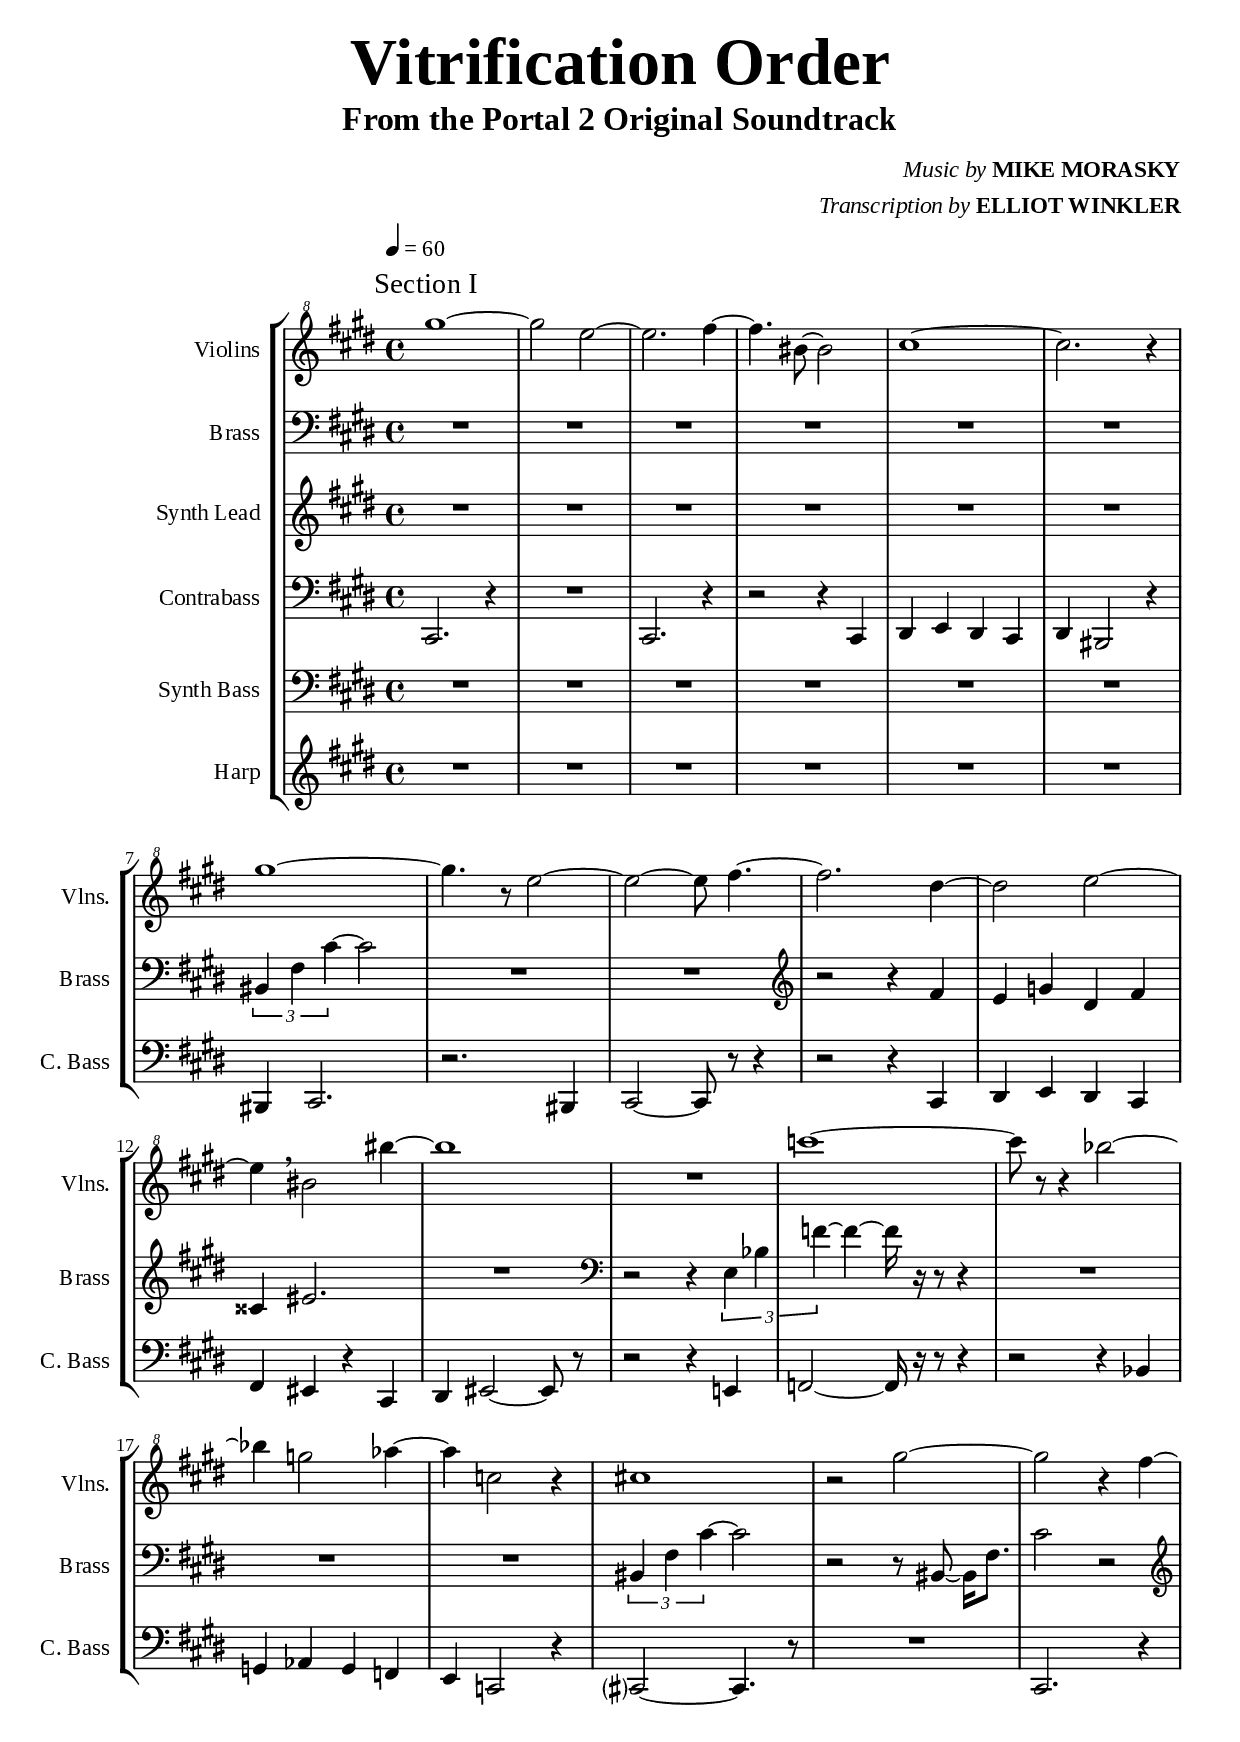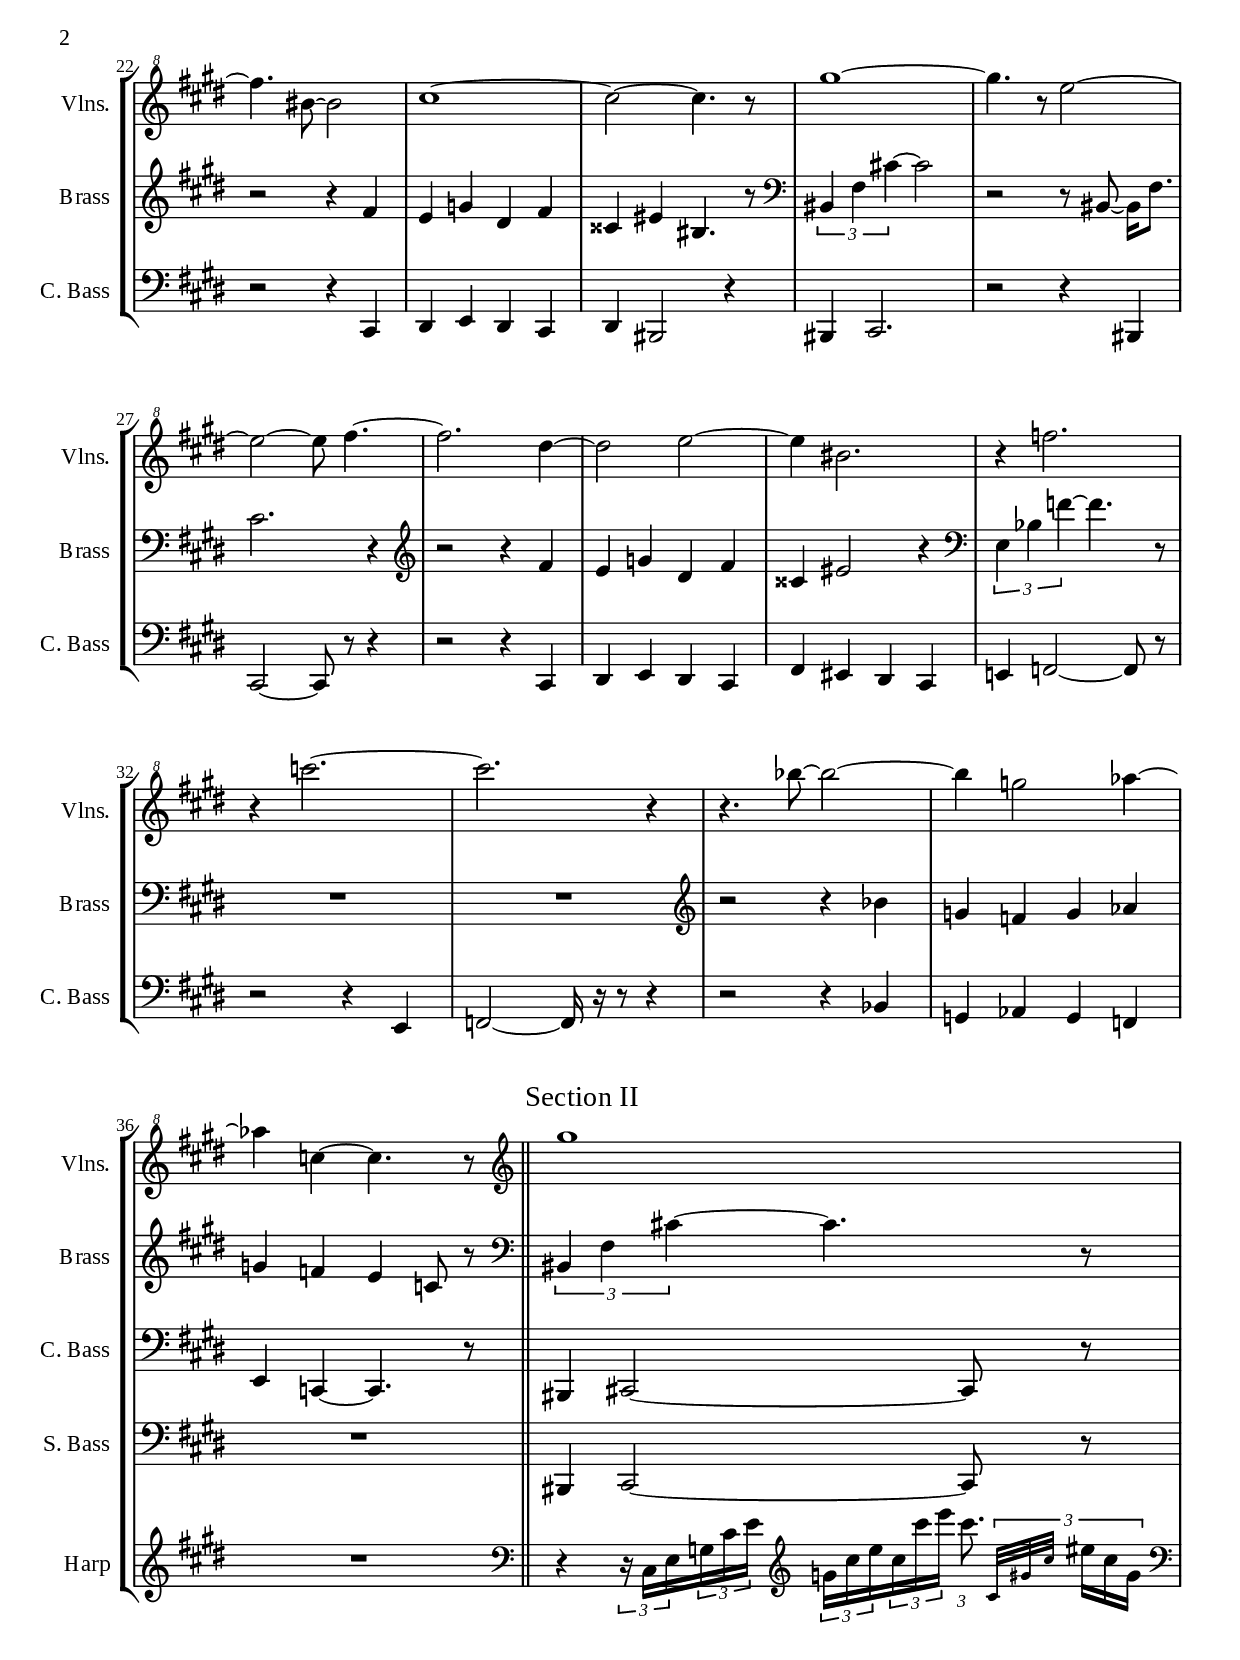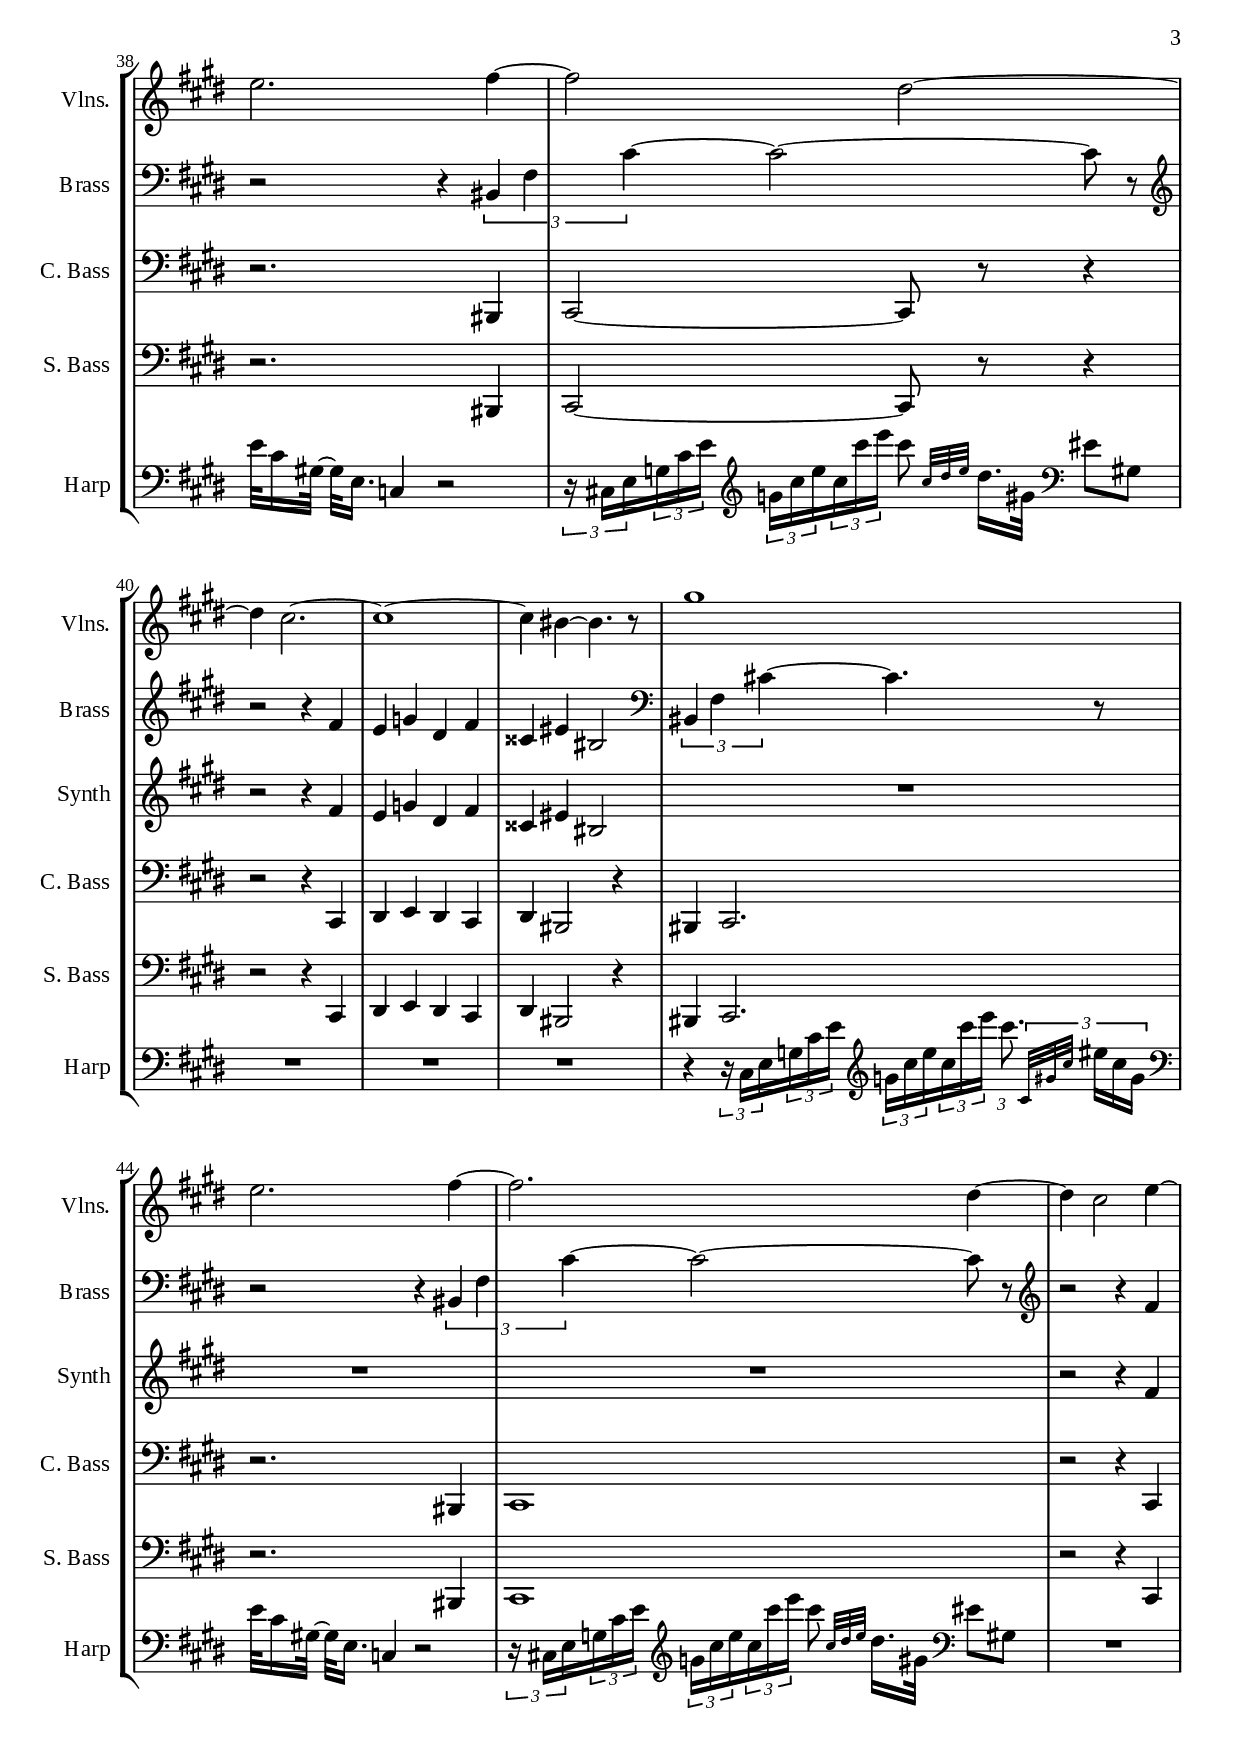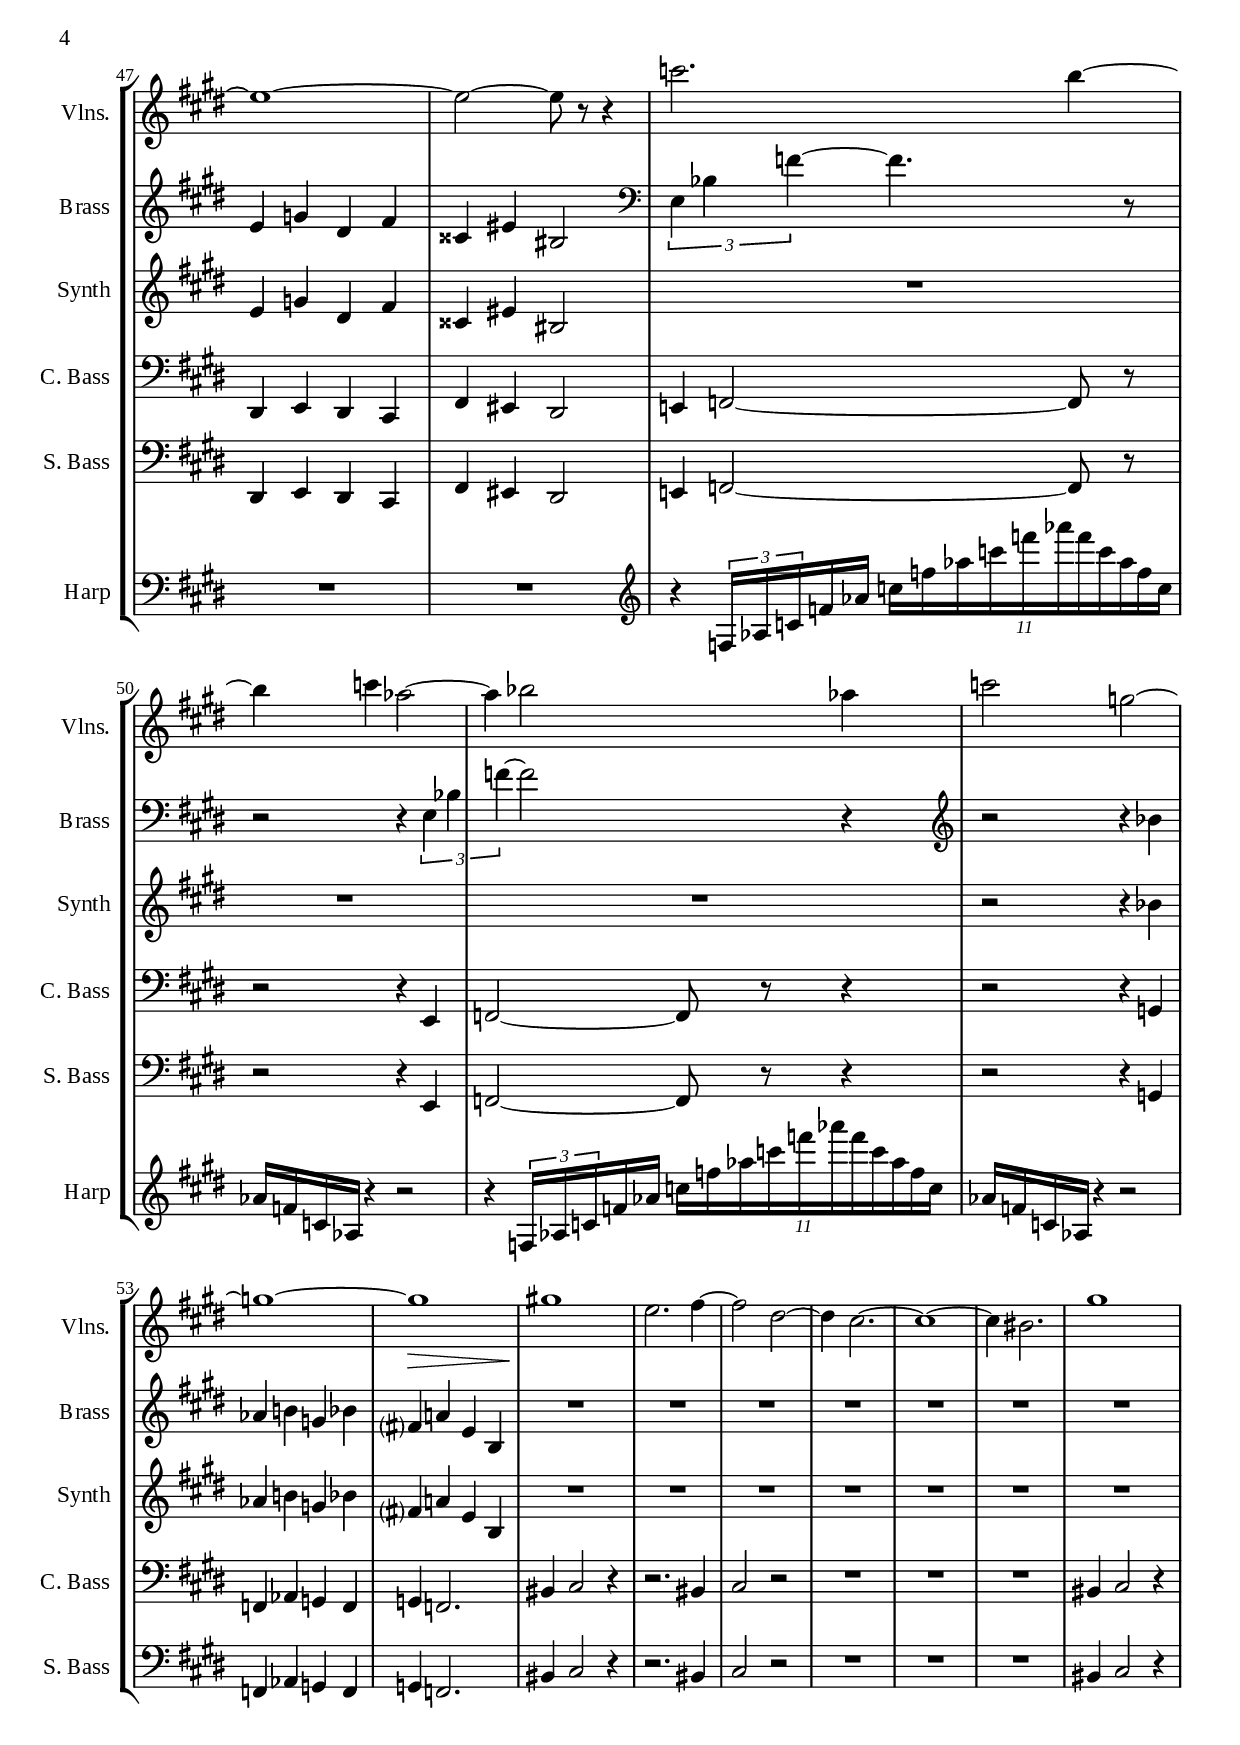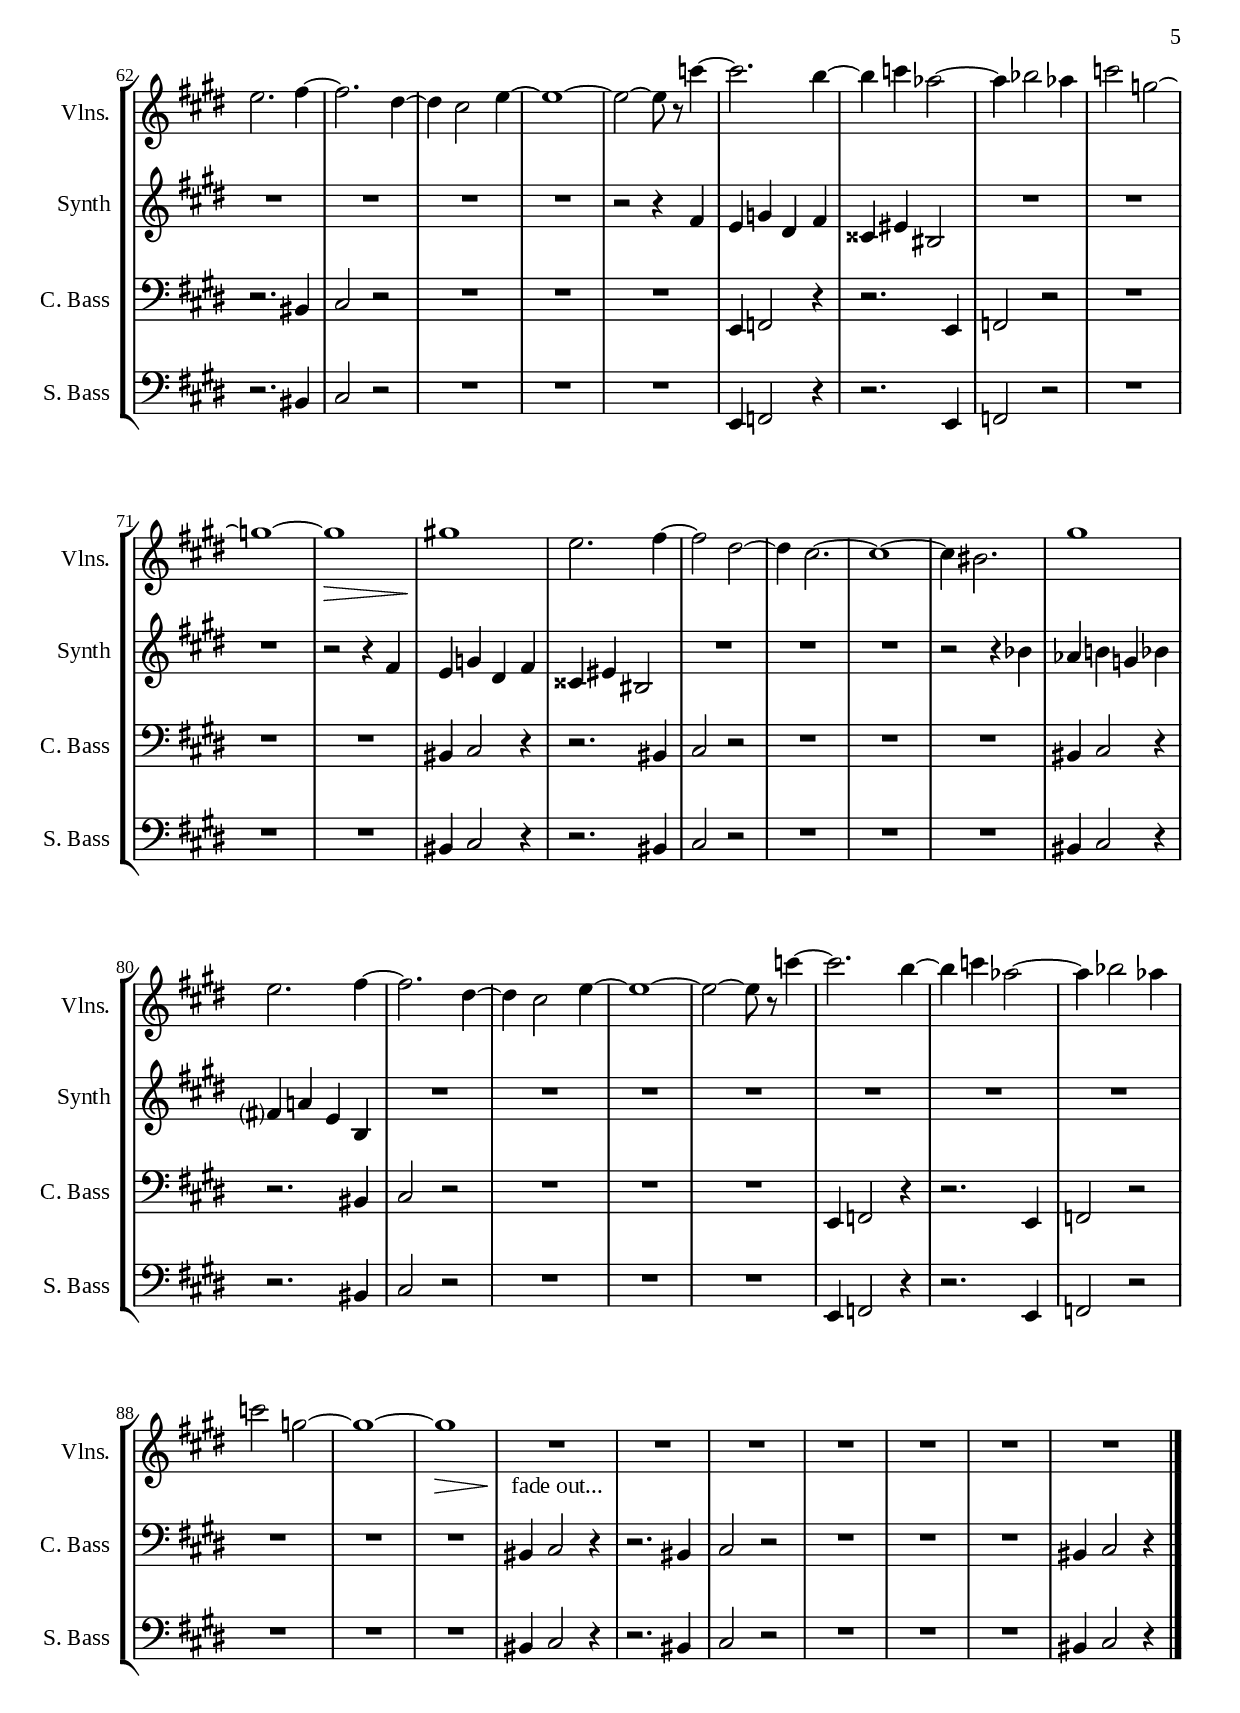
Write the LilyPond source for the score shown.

\version "2.15.4"
\language "english"
\pointAndClickOff % don't make notes clickable in the PDF

% 126ms is the offset for the beat for Part I
%

violins = {
  % Part I
  \clef "treble^8"
  \relative gs''' {
    \tempo 4 = 60

    \mark "Section I"
    % 1 - 0:00.104
    gs1 ~ | gs2 e2 ~ | e2. fs4 ~ | fs4. bs,8 ~ bs2 | cs1 ~ | cs2. r4 | \break
    % 7 - 0:24.105
    gs'1 ~ | gs4. r8 e2 ~ | e2 ~ e8 fs4. ~ | fs2. ds4 ~ | ds2 e2 ~ | \break
    % 12
    e4 \breathe bs2 bs'4 ~ | bs1 | R1 |
    % 15 - 0:55.123
    c1 ~ | c8 r8 r4 bf2 ~  \break | bf4 g2 af4 ~ | af4 c,2 r4 |
    % 19 - 1:12.138
    cs1 | r2 gs'2 ~ | gs2 r4 fs4 ~ \break | fs4. bs,8 ~ bs2 | cs1 ~ | cs2 ~ cs4. r8
    % 25 - 1:36.133
    gs'1 ~ | gs4. r8 e2 ~ \break | e2 ~ e8 fs4. ~ | fs2. ds4 ~ | ds2 e2 ~ | e4 bs2. |
    % 31 - 2:00.127
    r4 f'2.  \break | r4 c'2. ~ | c2. r4 | r4. bf8 ~ bf2 ~ | bf4 g2 af4 ~ | af4 c,4 ~ c4. r8 | \bar "||"
  }

  % Part II

  \clef "treble"
  \relative gs'' {
    \mark "Section II"
    % 37 - 2:24.056
    gs1 | e2. fs4 ~ | fs2 ds2 ~ | ds4 cs2. ~ | cs1 ~ | cs4 bs4 ~ bs4. r8 |
    % 43 - 2:47.906
    gs'1 | e2. fs4 ~ | fs2. ds4 ~ | ds4 cs2 e4 ~ | e1 ~ | e2 ~ e8 r8 r4 |
    % 49 - 3:11.906
    c'2. b4 ~ | b4 c4 af2 ~ | af4 bf2 af4 | c2 g2 ~ | g1 ~ | g1\> |
    % 55 - 3:35.906
    gs1\! | e2. fs4 ~ | fs2 ds2 ~ | ds4 cs2. ~ | cs1 ~ | cs4 bs2. |
    % 60 - 4:00.064
    gs'1 | e2. fs4 ~ | fs2. ds4 ~ | ds4 cs2 e4 ~ | e1 ~ | e2 ~ e8 r8 c'4 ~ |
    % 66 - 4:24.061
    c2. b4 ~ | b4 c4 af2 ~ | af4 bf2 af4 | c2 g2 ~ | g1 ~ | g1\> |
    % 72 - 4:48.058
    gs1\! | e2. fs4 ~ | fs2 ds2 ~ | ds4 cs2. ~ | cs1 ~ | cs4 bs2. |
    % 78 - 5:12.056
    gs'1 | e2. fs4 ~ | fs2. ds4 ~ | ds4 cs2 e4 ~ | e1 ~ | e2 ~ e8 r8 c'4 ~ |
    % 84 - 5:36.053
    c2. b4 ~ | b4 c4 af2 ~ | af4 bf2 af4 | c2 g2 ~ | g1 ~ | g1\> |
    % 96 - 6:00.068
    R1\!_"fade out..." | R1 | R1 | R1 | R1 | R1 | R1 | %"

    \bar "|."
  }
}

brass = \relative bs, {
  % Part I
  % 1
  \clef bass
  R1*6 |
  % 7 - 0:24.105
  \times 2/3 { bs4 fs'4 cs'4 ~ } cs2 ~ | R1 | R1 |
  % 10
  \clef treble
  r2 r4 fs4 | e4 g4 ds4 fs4 | css4 es2. | R1 |
  % 15 - 0:55.123
  \clef bass
  r2 r4 \times 2/3 { e,4 bf'4 f'4 ~ } f4 ~ f16 r16 r8 r4 | R1 | R1 | R1 |
  % 19 - 1:12.138
  \times 2/3 { bs,,4 fs'4 cs'4 ~ } cs2 | r2 r8 bs,8 ~ bs16 fs'8. | cs'2 r2 |
  % 22
  \clef treble
  r2 r4 fs4 | e4 g4 ds4 fs4 | css4 es4 bs4. r8 |
  % 25 - 1:36.133
  \clef bass
  \times 2/3 { bs,4 fs'4 cs'4 ~ } cs2 | r2 r8 bs,8 ~ bs16 fs'8. | cs'2. r4 |
  \clef treble
  r2 r4 fs4 | e4 g4 ds4 fs4 | css4 es2 r4 |
  % 31 - 2:00.127
  \clef bass
  \times 2/3 { e,4 bf'4 f'4 ~ } f4. r8 | R1 | R1 |
  % 34
  \clef treble
  r2 r4 bf4 | g4 f4 g4 af4 | g4 f4 e4 c8 r8 |

  % Part II
  % 37 - 2:24.056
  \clef bass
  \times 2/3 { bs,4 fs'4 cs'4 ~ } cs4. r8 | r2 r4 \times 2/3 { bs,4 fs'4 cs'4 ~ } cs2 ~ cs8 r8  |
  % 40 - 2:35.906
  \clef treble
  r2 r4 fs4 | e4 g4 ds4 fs4 | css4 es4 bs2 |
  % 43 - 2:47.906
  \clef bass
  \times 2/3 { bs,4 fs'4 cs'4 ~ } cs4. r8 | r2 r4 \times 2/3 { bs,4 fs'4 cs'4 ~ } cs2 ~ cs8 r8 |
  % 46 - 2:59.906
  \clef treble
  r2 r4 fs4 | e4 g4 ds4 fs4 | css4 es4 bs2 |
  % 49 - 3:11.906
  \clef bass
  \times 2/3 { e,4 bf'4 f'4 ~ } f4. r8 | r2 r4 \times 2/3 { e,4 bf'4 f'4 ~ } f2 r4 |
  % 52 - 3:23.906
  \clef treble
  r2 r4 bf4 | af4 b4 g4 bf4 | fs?4 a4 e4 b4 |
  % 55 - 3:35.906
  R1*43
  % END: 97
}

synth = \relative c' {
  R1*39 |
  % 40 - 2:35.906
  r2 r4 fs4 | e4 g4 ds4 fs4 | css4 es4 bs2 |
  R1*3 |
  % 46 - 2:59.906
  r2 r4 fs'4 | e4 g4 ds4 fs4 | css4 es4 bs2 |
  R1*3 |
  % 52 - 3:23.906
  r2 r4 bf'4 | af4 b4 g4 bf4 | fs?4 a4 e4 b4 |
  R1*11 |
  % 76 - 4:59.906
  r2 r4 fs'4 | e4 g4 ds4 fs4 | css4 es4 bs2 |
  R1*3 |
  % 82 - 5:23.906
  r2 r4 fs'4 | e4 g4 ds4 fs4 | css4 es4 bs2 |
  R1*3 |
  % 88 - 5:47.906
  r2 r4 bf'4 | af4 b4 g4 bf4 | fs?4 a4 e4 b4 |
  R1*7
  % END: 97
}

partTwoBass = {
  % Part II
  % 37 - 2:24.056
  bs4 cs2 ~ cs8 r8 | r2. bs4 | cs2 ~ cs8 r8 r4 | r2 r4 cs4 | ds4 e4 ds4 cs4 | ds4 bs2 r4 |
  % 43 - 2:47.906
  bs4 cs2. | r2. bs4 | cs1 | r2 r4 cs4 | ds4 e4 ds4 cs4 | fs4 es4 ds2 |
  % 49 - 3:11.906
  e4 f2 ~ f8 r8 | r2 r4 e4 | f2 ~ f8 r8 r4 | r2 r4 g4 | f4 af4 g4 f4 | g4 f2. |
  % 55 - 3:35.906
  bs4 cs2 r4 | r2. bs4 | cs2 r2 | R1*3 |
  % 61 - 3:59.906
  bs4 cs2 r4 | r2. bs4 | cs2 r2 | R1*3 |
  % 67 - 4:23.906
  e,4 f2 r4 | r2. e4 | f2 r2 | R1*3 |
  % 73 - 4:47.906
  bs4 cs2 r4 | r2. bs4 | cs2 r2 | R1*3 |
  % 79 - 5:11.906
  bs4 cs2 r4 | r2. bs4 | cs2 r2 | R1*3 |
  % 85 - 5:35.906
  e,4 f2 r4 | r2. e4 | f2 r2 | R1*3 |
  % 91 - 5:59.906
  bs4 cs2 r4 | r2. bs4 | cs2 r2 | R1*3 |
  % 97
  bs4 cs2 r4 |
  % END: 97
}

bass = \relative cs, {
  \clef "bass"

  % Part I
  % 1 - 0:00.104
  cs2. r4 | R1 | cs2. r4 | r2 r4 cs4 | ds4 e4 ds4 cs4 | ds4 bs2 r4 |
  % 7 - 0:24.105
  bs4 cs2. | r2. bs4 | cs2 ~ cs8 r8 r4 | r2 r4 cs4 | ds4 e4 ds4 cs4 |
  % 12
  fs4 es4 r4 cs4 | ds4 es2 ~ es8 r8 | r2 r4 e4 |
  % 15 - 0:55.123
  f2 ~ f16 r16 r8 r4 | r2 r4 bf4 | g4 af4 g4 f4 | e4 c2 r4 |
  % 19 - 1:12.138
  cs?2 ~ cs4. r8 | R1 | cs2. r4 | r2 r4 cs4 | ds4 e4 ds4 cs4 | ds4 bs2 r4 |
  % 25 - 1:36.133
  bs4 cs2. | r2 r4 bs4 | cs2 ~ cs8 r8 r4 | r2 r4 cs4 | ds4 e4 ds4 cs4 | fs4 es4 ds4 cs4 |
  % 31 - 2:00.127
  e4 f2 ~ f8 r8 | r2 r4 e4 | f2 ~ f16 r16 r8 r4 | r2 r4 bf4 | g4 af4 g4 f4 | e4 c4 ~ c4. r8 |

  \partTwoBass
}

synthBass = \relative cs, {
  \clef "bass"
  R1*36 |
  \partTwoBass
}

harpLickOne = \relative cs {
  \clef bass
  r4
  \times 2/3 { r16 cs16 e16 }
  \times 2/3 { g16 cs16 e16 }
  \clef treble
  \times 2/3 { g16 cs16 e16 }
  \times 2/3 { cs16 cs'16 e16 }
  \times 2/3 { cs8. }
  \times 2/3 { \grace { cs,,32[ gs'32 cs32] } es16 cs16 gs16 } |
  \clef bass
  e32[ cs16 gs32] ~ gs32[ e16.] c4 r2 |
}

harpLickTwo = \relative cs {
  \clef bass
  \times 2/3 { r16 cs16 e16 }
  \times 2/3 { g16 cs16 e16 }
  \clef treble
  \times 2/3 { g16 cs16 e16 }
  \times 2/3 { cs16 cs'16 e16 }
  cs8
  \grace { cs,32[ ds32 e32] } ds16. gs,32
  \clef bass
  es8 gs,8 |
}

harpLickThree = \relative f {
  \clef treble
  r4
  \times 2/3 { f16 af16 c16 }
  f16 af16
  \times 8/11 { c16 f16 af16 c16 f16 af16 f16 c16 af16 f16 c16 } |
  af16 f16 c16 af16 r4 r2
}

harp = {
  R1*36 |

  % 37 - 2:24.056
  \harpLickOne |
  % 39
  \harpLickTwo |
  R1*3 |
  % 43
  \harpLickOne |
  % 45
  \harpLickTwo |
  R1*3 |
  % 49 - 3:11.906
  \harpLickThree |
  % 51
  \harpLickThree |
}

music = \new StaffGroup <<
  % put metronome marks (usu. 1000) above rehearsal marks (usu. 1500)
  \override Score.MetronomeMark #'outside-staff-priority = #2000
  \override Score.MetronomeMark #'Y-offset = #9

  \override Score.RehearsalMark #'self-alignment-X = #LEFT
  \override Score.RehearsalMark #'Y-offset = #5.5
  %\override Score.RehearsalMark #'padding = #2

  \new Staff {
    #(set-accidental-style 'modern)
    \override Staff.InstrumentName #'self-alignment-X = #RIGHT
    \override Staff.InstrumentName #'padding = #1.0
    \set Staff.instrumentName = "Violins"
    \set Staff.shortInstrumentName = "Vlns."
    \set Staff.midiInstrument = "string ensemble 1"
    \time 4/4
    \key cs \minor
    \violins
  }

  \new Staff {
    #(set-accidental-style 'modern)
    \override Staff.InstrumentName #'self-alignment-X = #RIGHT
    \override Staff.InstrumentName #'padding = #1.0
    \set Staff.instrumentName = "Brass"
    \set Staff.shortInstrumentName = "Brass"
    \set Staff.midiInstrument = "brass section"
    \time 4/4
    \key cs \minor
    \brass
  }

  \new Staff {
    #(set-accidental-style 'modern)
    \override Staff.InstrumentName #'self-alignment-X = #RIGHT
    \override Staff.InstrumentName #'padding = #1.0
    \set Staff.instrumentName = "Synth Lead"
    \set Staff.shortInstrumentName = "Synth"
    \set Staff.midiInstrument = "lead 2 (sawtooth)"
    \time 4/4
    \key cs \minor
    \synth
  }

  \new Staff {
    #(set-accidental-style 'modern)
    \override Staff.InstrumentName #'self-alignment-X = #RIGHT
    \override Staff.InstrumentName #'padding = #1.0
    \set Staff.instrumentName = "Contrabass"
    \set Staff.shortInstrumentName = "C. Bass"
    \set Staff.midiInstrument = "contrabass"
    \time 4/4
    \key cs \minor
    \bass
  }

  \new Staff {
    #(set-accidental-style 'modern)
    \override Staff.InstrumentName #'self-alignment-X = #RIGHT
    \override Staff.InstrumentName #'padding = #1.0
    \set Staff.instrumentName = "Synth Bass"
    \set Staff.shortInstrumentName = "S. Bass"
    \set Staff.midiInstrument = "lead 2 (sawtooth)"
    \time 4/4
    \key cs \minor
    \synthBass
  }

  \new Staff {
    #(set-accidental-style 'modern)
    \override Staff.InstrumentName #'self-alignment-X = #RIGHT
    \override Staff.InstrumentName #'padding = #1.0
    \set Staff.instrumentName = "Harp"
    \set Staff.shortInstrumentName = "Harp"
    \set Staff.midiInstrument = "harp"
    \time 4/4
    \key cs \minor
    \harp
  }
>>

\header {
  title = "Vitrification Order"
  subtitle = "From the Portal 2 Original Soundtrack"
  composer = "MIKE MORASKY"
  arranger = "ELLIOT WINKLER"
}

\paper {
  paper-size = "letter"
  %between-system-padding = #4
  %between-system-space = 1.2\in
  %page-limit-inter-system-space = ##t
  %page-limit-inter-system-space-factor = 1
  system-system-spacing #'basic-distance = #16
  ragged-bottom = ##t
  #(define fonts
    (make-pango-font-tree "Times New Roman" "Helvetica" "Inconsolata" 1))
  bookTitleMarkup = \markup {
    \override #'(baseline-skip . 9)
    \column {
      \override #'(baseline-skip . 4.5)
      \column {
        \fill-line { \abs-fontsize #32 \bold \fromproperty #'header:title }
        \fill-line { \abs-fontsize #16 \bold \fromproperty #'header:subtitle }
      }
      \override #'(baseline-skip . 3.5)
      \column {
        \fill-line {
          \null % so that the column below will get pushed to the right
          \concat {
            \italic "Music by"
            " "
            \bold \fromproperty #'header:composer
          }
        }
        \fill-line {
          \null % so that the column below will get pushed to the right
          \concat {
            \italic "Transcription by"
            " "
            \bold \fromproperty #'header:arranger
          }
        }
      }
    }
  }
}

\score {
  \music
  \midi { }
  \layout {
    indent = 1.5\in
    short-indent = 0.5\in
    \context {
      \Staff \RemoveEmptyStaves
    }
  }
}